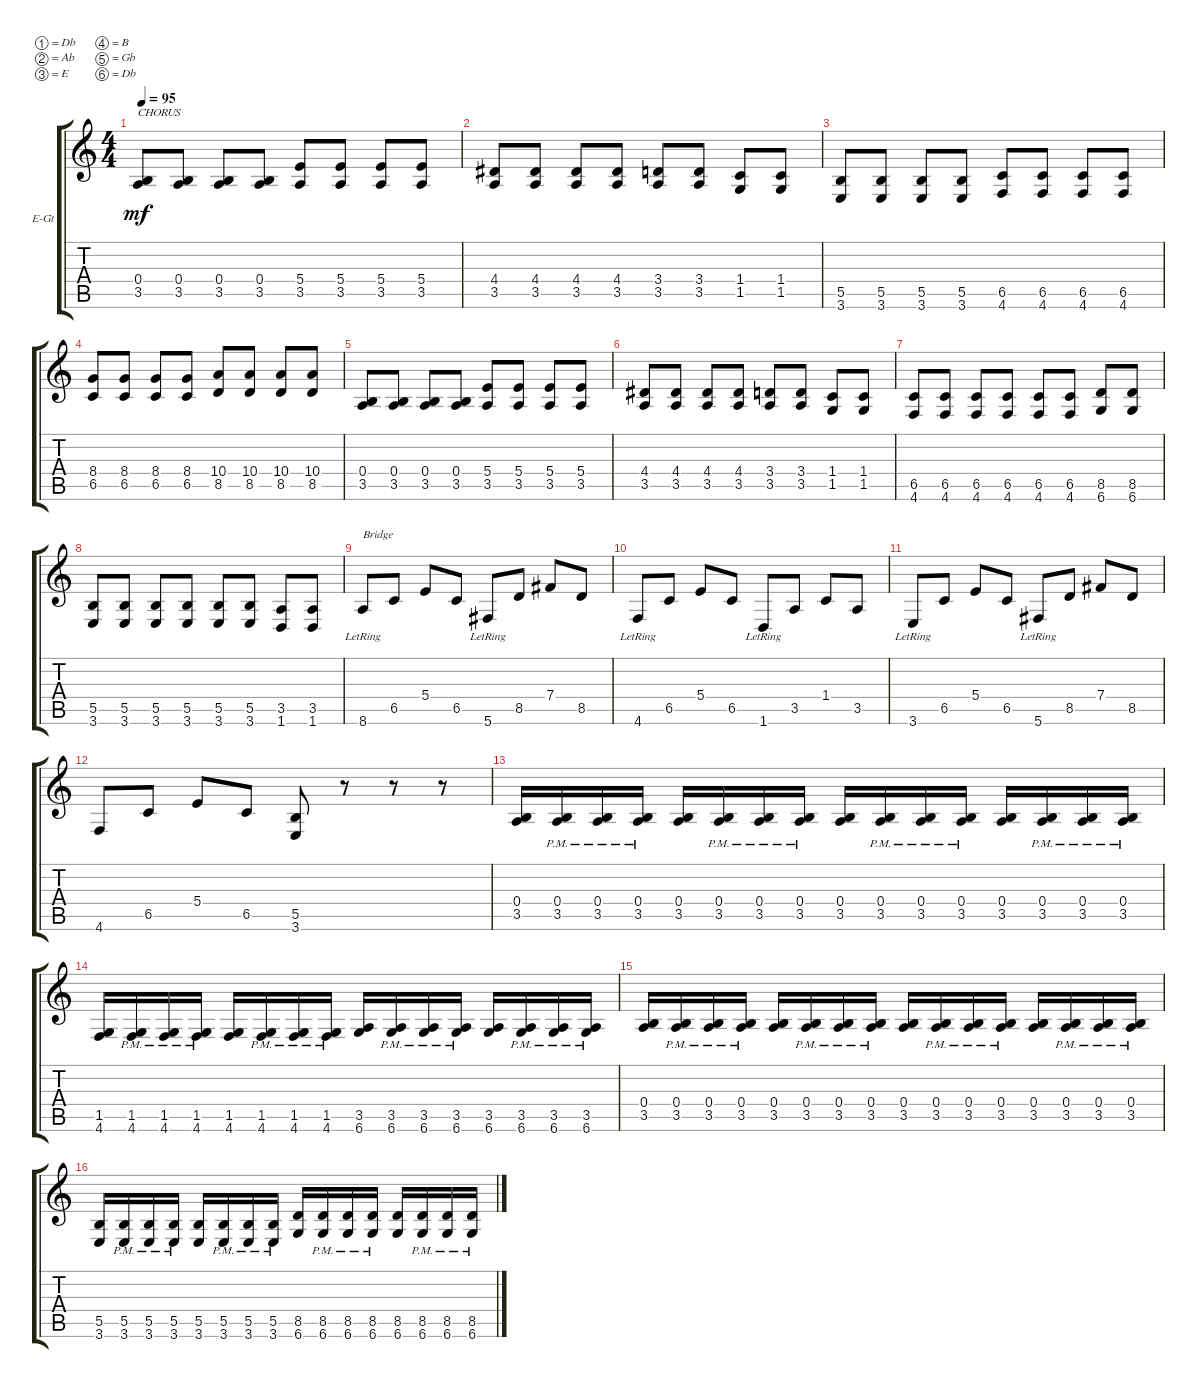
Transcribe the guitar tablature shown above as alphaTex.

\bracketExtendMode groupsimilarinstruments
\firstSystemTrackNameOrientation horizontal
\otherSystemsTrackNameOrientation horizontal
\track ("Rhythm Guitar" "E-Gt") {instrument distortionguitar}
\staff {score tabs}
\tuning (Db4 Ab3 E3 B2 Gb2 Db2)
\ts (4 4)
\tempo 95
\clef g2
\ks c
(3.5 0.4).8{txt "CHORUS" dy mf} (3.5 0.4).8 (3.5 0.4).8 (3.5 0.4).8 (3.5 5.4).8 (3.5 5.4).8 (3.5 5.4).8 (3.5 5.4).8 |
(3.5 4.4).8 (3.5 4.4).8 (3.5 4.4).8 (3.5 4.4).8 (3.5 3.4).8 (3.5 3.4).8 (1.5 1.4).8 (1.5 1.4).8 |
(3.6 5.5).8 (3.6 5.5).8 (3.6 5.5).8 (3.6 5.5).8 (4.6 6.5).8 (4.6 6.5).8 (4.6 6.5).8 (4.6 6.5).8 |
(6.5 8.4).8 (6.5 8.4).8 (6.5 8.4).8 (6.5 8.4).8 (8.5 10.4).8 (8.5 10.4).8 (8.5 10.4).8 (8.5 10.4).8 |
(3.5 0.4).8 (3.5 0.4).8 (3.5 0.4).8 (3.5 0.4).8 (3.5 5.4).8 (3.5 5.4).8 (3.5 5.4).8 (3.5 5.4).8 |
(3.5 4.4).8 (3.5 4.4).8 (3.5 4.4).8 (3.5 4.4).8 (3.5 3.4).8 (3.5 3.4).8 (1.5 1.4).8 (1.5 1.4).8 |
(4.6 6.5).8 (4.6 6.5).8 (4.6 6.5).8 (4.6 6.5).8 (4.6 6.5).8 (4.6 6.5).8 (6.6 8.5).8 (6.6 8.5).8 |
(3.6 5.5).8 (3.6 5.5).8 (3.6 5.5).8 (3.6 5.5).8 (3.6 5.5).8 (3.6 5.5).8 (1.6 3.5).8 (1.6 3.5).8 |
8.6{lr}.8{txt "Bridge"} 6.5.8 5.4.8 6.5.8 5.6{lr}.8 8.5.8 7.4.8 8.5.8 |
4.6{lr}.8 6.5.8 5.4.8 6.5.8 1.6{lr}.8 3.5.8 1.4.8 3.5.8 |
3.6{lr}.8 6.5.8 5.4.8 6.5.8 5.6{lr}.8 8.5.8 7.4.8 8.5.8 |
4.6.8 6.5.8 5.4.8 6.5.8 (3.6 5.5).8 r.8 r.8 r.8 |
(3.5 0.4).16 (3.5{pm} 0.4{pm}).16 (3.5{pm} 0.4{pm}).16 (3.5{pm} 0.4{pm}).16 (3.5 0.4).16 (3.5{pm} 0.4{pm}).16 (3.5{pm} 0.4{pm}).16 (3.5{pm} 0.4{pm}).16 (3.5 0.4).16 (3.5{pm} 0.4{pm}).16 (3.5{pm} 0.4{pm}).16 (3.5{pm} 0.4{pm}).16 (3.5 0.4).16 (3.5{pm} 0.4{pm}).16 (3.5{pm} 0.4{pm}).16 (3.5{pm} 0.4{pm}).16 |
(4.6 1.5).16 (4.6{pm} 1.5{pm}).16 (4.6{pm} 1.5{pm}).16 (4.6{pm} 1.5{pm}).16 (4.6 1.5).16 (4.6{pm} 1.5{pm}).16 (4.6{pm} 1.5{pm}).16 (4.6{pm} 1.5{pm}).16 (6.6 3.5).16 (6.6{pm} 3.5{pm}).16 (6.6{pm} 3.5{pm}).16 (6.6{pm} 3.5{pm}).16 (6.6 3.5).16 (6.6{pm} 3.5{pm}).16 (6.6{pm} 3.5{pm}).16 (6.6{pm} 3.5{pm}).16 |
(3.5 0.4).16 (3.5{pm} 0.4{pm}).16 (3.5{pm} 0.4{pm}).16 (3.5{pm} 0.4{pm}).16 (3.5 0.4).16 (3.5{pm} 0.4{pm}).16 (3.5{pm} 0.4{pm}).16 (3.5{pm} 0.4{pm}).16 (3.5 0.4).16 (3.5{pm} 0.4{pm}).16 (3.5{pm} 0.4{pm}).16 (3.5{pm} 0.4{pm}).16 (3.5 0.4).16 (3.5{pm} 0.4{pm}).16 (3.5{pm} 0.4{pm}).16 (3.5{pm} 0.4{pm}).16 |
(3.6 5.5).16 (3.6{pm} 5.5{pm}).16 (3.6{pm} 5.5{pm}).16 (3.6{pm} 5.5{pm}).16 (3.6 5.5).16 (3.6{pm} 5.5{pm}).16 (3.6{pm} 5.5{pm}).16 (3.6{pm} 5.5{pm}).16 (6.6 8.5).16 (6.6{pm} 8.5{pm}).16 (6.6{pm} 8.5{pm}).16 (6.6{pm} 8.5{pm}).16 (6.6 8.5).16 (6.6{pm} 8.5{pm}).16 (6.6{pm} 8.5{pm}).16 (6.6{pm} 8.5{pm}).16
